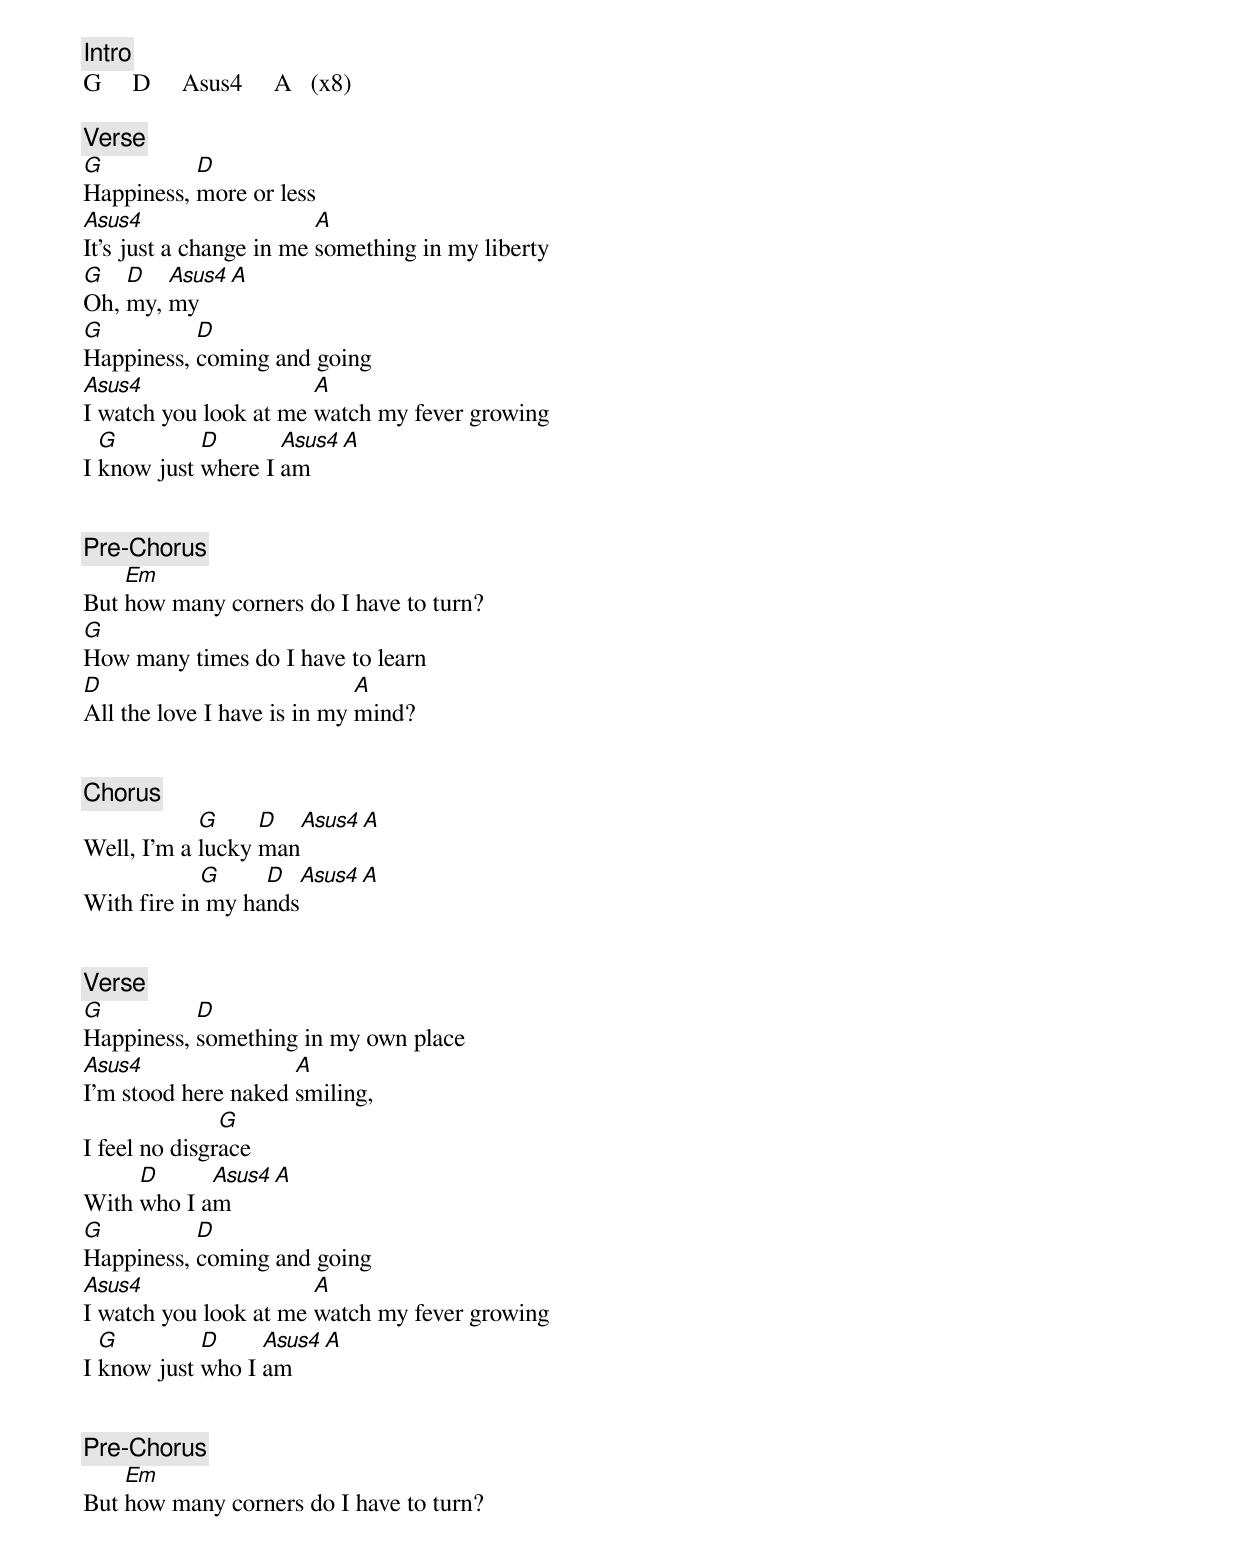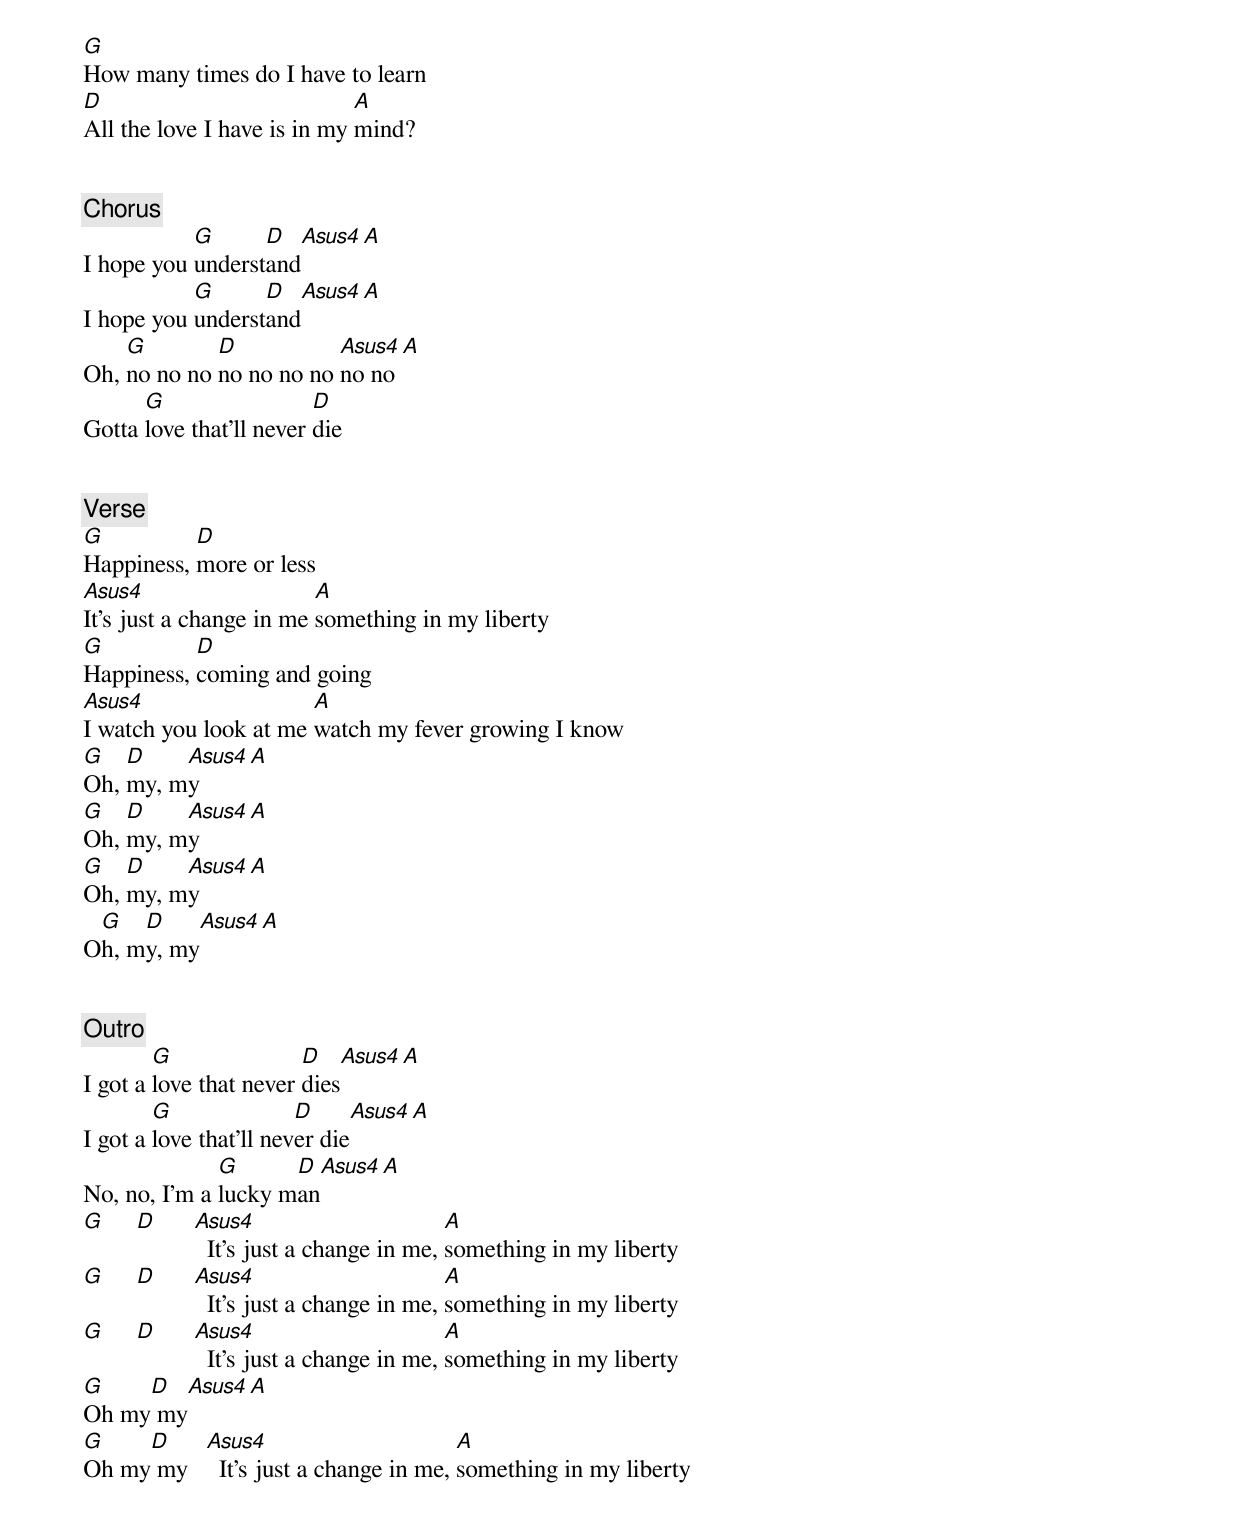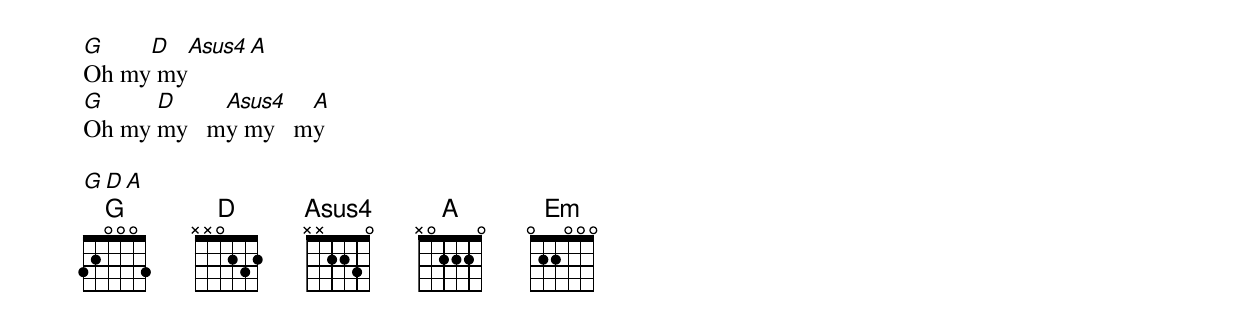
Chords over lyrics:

[Intro]
G     D     Asus4     A   (x8)

[Verse]
G          D
Happiness, more or less
Asus4                    A
It's just a change in me something in my liberty
G   D   Asus4   A
Oh, my, my
G          D
Happiness, coming and going
Asus4                  A
I watch you look at me watch my fever growing
  G         D       Asus4      A
I know just where I am


[Pre-Chorus]
    Em
But how many corners do I have to turn?
G
How many times do I have to learn
D                            A
All the love I have is in my mind?


[Chorus]
            G     D    Asus4  A
Well, I'm a lucky man
            G     D    Asus4  A
With fire in my hands


[Verse]
G          D
Happiness, something in my own place
Asus4                A
I'm stood here naked smiling,
               G
I feel no disgrace
     D      Asus4   A
With who I am
G          D
Happiness, coming and going
Asus4                  A
I watch you look at me watch my fever growing
  G         D     Asus4      A
I know just who I am


[Pre-Chorus]
    Em
But how many corners do I have to turn?
G
How many times do I have to learn
D                            A
All the love I have is in my mind?


[Chorus]
           G      D      Asus4   A
I hope you understand
           G      D      Asus4   A
I hope you understand
    G        D           Asus4   A
Oh, no no no no no no no no no
      G                  D
Gotta love that'll never die


[Verse]
G          D
Happiness, more or less
Asus4                    A
It's just a change in me something in my liberty
G          D
Happiness, coming and going
Asus4                  A
I watch you look at me watch my fever growing I know
G   D    Asus4   A
Oh, my, my
G   D    Asus4   A
Oh, my, my
G   D    Asus4   A
Oh, my, my
 G   D    Asus4   A
Oh, my, my


[Outro]
        G               D     Asus4    A
I got a love that never dies
        G               D     Asus4    A
I got a love that'll never die
              G      D    Asus4    A
No, no, I'm a lucky man
G    D     Asus4                       A
             It's just a change in me, something in my liberty
G    D     Asus4                       A
             It's just a change in me, something in my liberty
G    D     Asus4                       A
             It's just a change in me, something in my liberty
G    D     Asus4                       A
Oh my my
G    D     Asus4                       A
Oh my my     It's just a change in me, something in my liberty
G    D     Asus4   A
Oh my my
G     D     Asus4   A
Oh my my   my my   my

G     D     A
